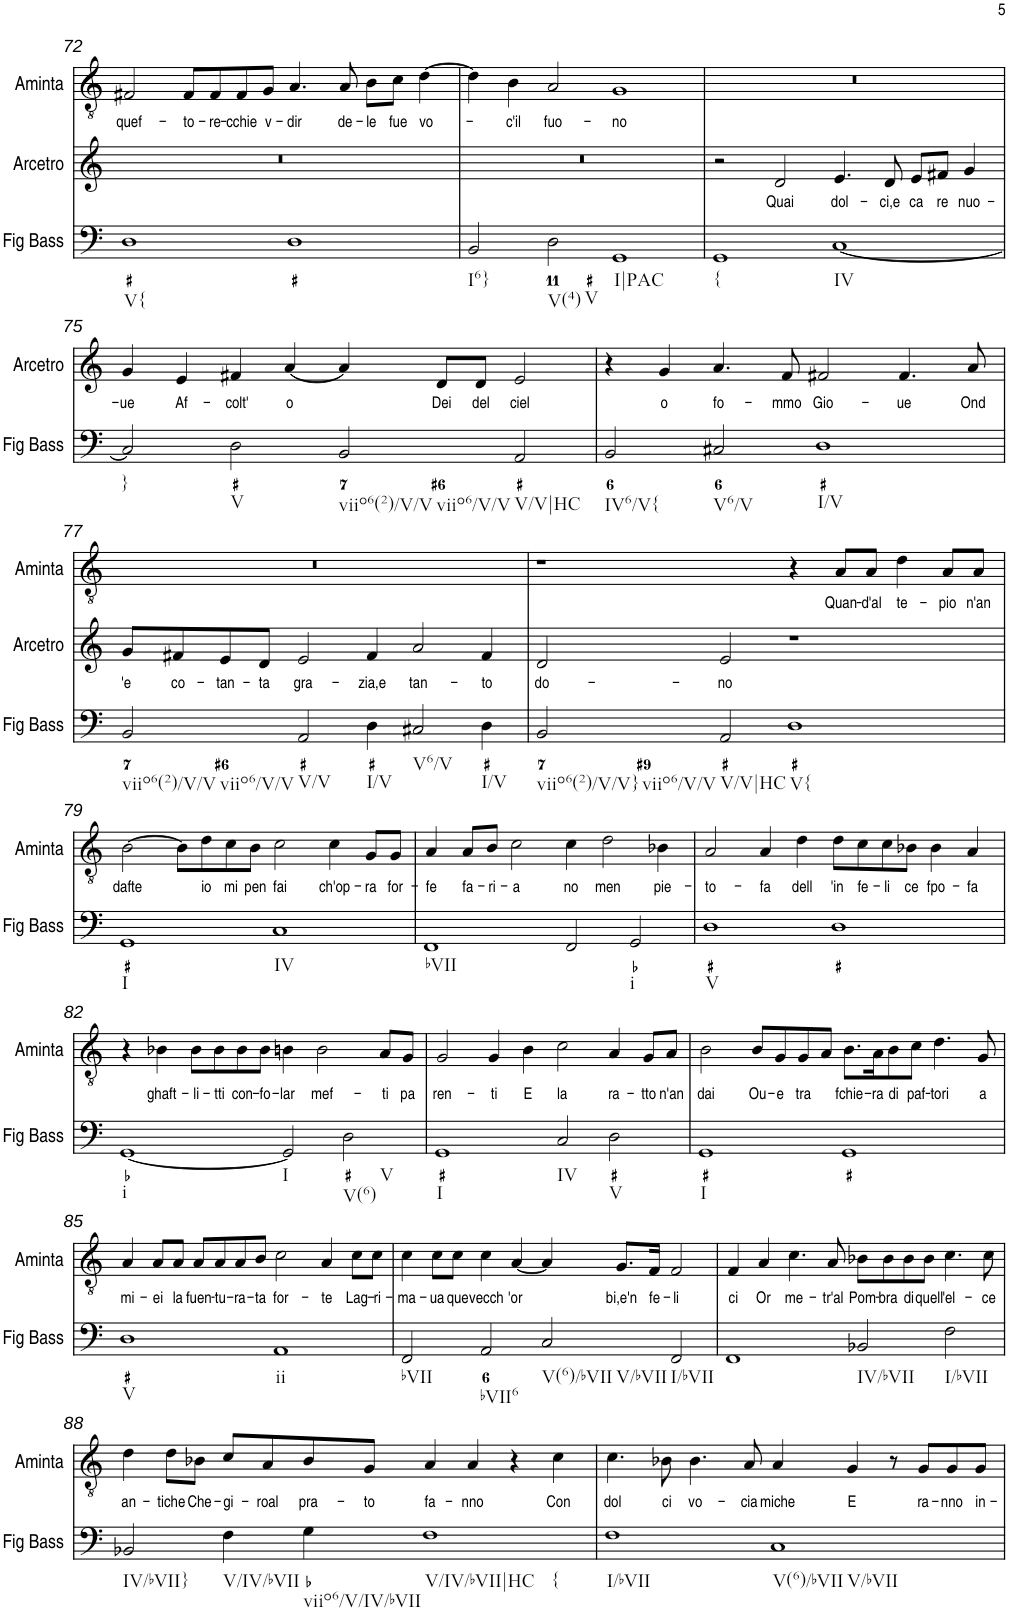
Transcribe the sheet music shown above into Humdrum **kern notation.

**kern	**kern	**text	**kern	**text
*part3	*part2	*part2	*part1	*part1
*staff3	*staff2	*staff2	*staff1	*staff1
*I"Fig Bass	*I"Arcetro	*	*I"Aminta	*
*I'Fig Bass	*I'Arcetro	*	*I'Aminta	*
!!LO:PB:g=z
*clefF4	*clefG2	*	*clefGv2	*
*k[]	*k[]	*	*k[]	*
*M4/2	*M4/2	*	*M4/2	*
=72	=72	=72	=72	=72
!LO:TX:b:t=V{	!	!	!	!
!	!	!	!	!LO:LY:b
1D	0r	.	2F#X/	quef-
!	!	!	!	!LO:LY:b
.	.	.	8F#/L	-to-
!	!	!	!	!LO:LY:b
.	.	.	8F#/	-re-
!	!	!	!	!LO:LY:b
.	.	.	8F#/	-cchie
!	!	!	!	!LO:LY:b
.	.	.	8G/J	v-
!	!	!	!	!LO:LY:b
1D	.	.	4.A/	-dir
!	!	!	!	!LO:LY:b
.	.	.	8A/	de-
!	!	!	!	!LO:LY:b
.	.	.	8B\L	-le
!	!	!	!	!LO:LY:b
.	.	.	8c\J	fue
!	!	!	!	!LO:LY:b
.	.	.	[4d\	vo-
=73	=73	=73	=73	=73
!LO:TX:b:t=I6}	!	!	!	!
2BB/	0r	.	4d\]	.
!	!	!	!	!LO:LY:b
.	.	.	4B\	-c'il
!LO:TX:b:t=V(4)	!	!	!	!
!LO:TX:b:t=V	!	!	!	!
!	!	!	!	!LO:LY:b
2D\	.	.	2A/	fuo-
!LO:TX:b:t=I|PAC	!	!	!	!
!	!	!	!	!LO:LY:b
1GG	.	.	1G	-no
=74	=74	=74	=74	=74
!LO:TX:b:t={	!	!	!	!
1GG	2r	.	0r	.
!	!	!LO:LY:b	!	!
.	2d/	Quai	.	.
!LO:TX:b:t=IV	!	!	!	!
!	!	!LO:LY:b	!	!
[1C	4.e/	dol-	.	.
!	!	!LO:LY:b	!	!
.	8d/	-ci,e	.	.
!	!	!LO:LY:b	!	!
.	8e/L	ca	.	.
!	!	!LO:LY:b	!	!
.	8f#X/J	re	.	.
!	!	!LO:LY:b	!	!
.	4g/	nuo-	.	.
!!LO:LB:g=z
=75	=75	=75	=75	=75
!LO:TX:b:t=}	!	!	!	!
!	!	!LO:LY:b	!	!
2C/]	4g/	-ue	0r	.
!	!	!LO:LY:b	!	!
.	4e/	Af-	.	.
!LO:TX:b:t=V	!	!	!	!
!	!	!LO:LY:b	!	!
2D\	4f#X/	-colt'	.	.
!	!	!LO:LY:b	!	!
.	[4a/	o	.	.
!LO:TX:b:t=viio6(2)/V/V	!	!	!	!
!LO:TX:b:t=viio6/V/V	!	!	!	!
2BB/	4a/]	.	.	.
!	!	!LO:LY:b	!	!
.	8d/L	Dei	.	.
!	!	!LO:LY:b	!	!
.	8d/J	del	.	.
!LO:TX:b:t=V/V|HC	!	!	!	!
!	!	!LO:LY:b	!	!
2AA/	2e/	ciel	.	.
=76	=76	=76	=76	=76
!LO:TX:b:t=IV6/V{	!	!	!	!
2BB/	4r	.	0r	.
!	!	!LO:LY:b	!	!
.	4g/	o	.	.
!LO:TX:b:t=V6/V	!	!	!	!
!	!	!LO:LY:b	!	!
2C#X/	4.a/	fo-	.	.
!	!	!LO:LY:b	!	!
.	8f/	-mmo	.	.
!LO:TX:b:t=I/V	!	!	!	!
!	!	!LO:LY:b	!	!
1D	2f#X/	Gio-	.	.
!	!	!LO:LY:b	!	!
.	4.f#/	-ue	.	.
!	!	!LO:LY:b	!	!
.	8a/	Ond	.	.
!!LO:LB:g=z
=77	=77	=77	=77	=77
!LO:TX:b:t=viio6(2)/V/V	!	!	!	!
!LO:TX:b:t=viio6/V/V	!	!	!	!
!	!	!LO:LY:b	!	!
2BB/	8g/L	'e	0r	.
!	!	!LO:LY:b	!	!
.	8f#X/	co-	.	.
!	!	!LO:LY:b	!	!
.	8e/	-tan-	.	.
!	!	!LO:LY:b	!	!
.	8d/J	-ta	.	.
!LO:TX:b:t=V/V	!	!	!	!
!	!	!LO:LY:b	!	!
2AA/	2e/	gra-	.	.
!LO:TX:b:t=I/V	!	!	!	!
!	!	!LO:LY:b	!	!
4D\	4f#/	-zia,e	.	.
!LO:TX:b:t=V6/V	!	!	!	!
!	!	!LO:LY:b	!	!
2C#X/	2a/	tan-	.	.
!LO:TX:b:t=I/V	!	!	!	!
!	!	!LO:LY:b	!	!
4D\	4f#/	-to	.	.
=78	=78	=78	=78	=78
!LO:TX:b:t=viio6(2)/V/V}	!	!	!	!
!LO:TX:b:t=viio6/V/V	!	!	!	!
!	!	!LO:LY:b	!	!
2BB/	2d/	do-	1r	.
!LO:TX:b:t=V/V|HC	!	!	!	!
!	!	!LO:LY:b	!	!
2AA/	2e/	-no	.	.
!LO:TX:b:t=V{	!	!	!	!
1D	1r	.	4r	.
!	!	!	!	!LO:LY:b
.	.	.	8A/L	Quan-
!	!	!	!	!LO:LY:b
.	.	.	8A/J	-d'al
!	!	!	!	!LO:LY:b
.	.	.	4d\	te-
!	!	!	!	!LO:LY:b
.	.	.	8A/L	-pio
!	!	!	!	!LO:LY:b
.	.	.	8A/J	n'an
!!LO:LB:g=z
=79	=79	=79	=79	=79
!LO:TX:b:t=I	!	!	!	!
!	!	!	!	!LO:LY:b
1GG	0r	.	[2B\	dafte
.	.	.	8B\L]	.
!	!	!	!	!LO:LY:b
.	.	.	8d\	io
!	!	!	!	!LO:LY:b
.	.	.	8c\	mi
!	!	!	!	!LO:LY:b
.	.	.	8B\J	pen
!LO:TX:b:t=IV	!	!	!	!
!	!	!	!	!LO:LY:b
1C	.	.	2c\	fai
!	!	!	!	!LO:LY:b
.	.	.	4c\	ch'op-
!	!	!	!	!LO:LY:b
.	.	.	8G/L	-ra
!	!	!	!	!LO:LY:b
.	.	.	8G/J	for-
=80	=80	=80	=80	=80
!LO:TX:b:t=bVII	!	!	!	!
!	!	!	!	!LO:LY:b
1FF	0r	.	4A/	-fe
!	!	!	!	!LO:LY:b
.	.	.	8A/L	fa-
!	!	!	!	!LO:LY:b
.	.	.	8B/J	-ri-
!	!	!	!	!LO:LY:b
.	.	.	2c\	-a
!	!	!	!	!LO:LY:b
2FF/	.	.	4c\	no
!	!	!	!	!LO:LY:b
.	.	.	2d\	men
!LO:TX:b:t=i	!	!	!	!
2GG/	.	.	.	.
!	!	!	!	!LO:LY:b
.	.	.	4B-X\	pie-
=81	=81	=81	=81	=81
!LO:TX:b:t=V	!	!	!	!
!	!	!	!	!LO:LY:b
1D	0r	.	2A/	-to-
!	!	!	!	!LO:LY:b
.	.	.	4A/	-fa
!	!	!	!	!LO:LY:b
.	.	.	4d\	dell
!	!	!	!	!LO:LY:b
1D	.	.	8d\L	'in
!	!	!	!	!LO:LY:b
.	.	.	8c\	fe-
!	!	!	!	!LO:LY:b
.	.	.	8c\	-li
!	!	!	!	!LO:LY:b
.	.	.	8B-X\J	ce
!	!	!	!	!LO:LY:b
.	.	.	4B-\	fpo-
!	!	!	!	!LO:LY:b
.	.	.	4A/	-fa
!!LO:LB:g=z
=82	=82	=82	=82	=82
!LO:TX:b:t=i	!	!	!	!
[1GG	0r	.	4r	.
!	!	!	!	!LO:LY:b
.	.	.	4B-X\	ghaft-
!	!	!	!	!LO:LY:b
.	.	.	8B-\L	-li-
!	!	!	!	!LO:LY:b
.	.	.	8B-\	-tti
!	!	!	!	!LO:LY:b
.	.	.	8B-\	con-
!	!	!	!	!LO:LY:b
.	.	.	8B-\J	-fo-
!LO:TX:b:t=I	!	!	!	!
!	!	!	!	!LO:LY:b
2GG/]	.	.	4Bn\	-lar
!	!	!	!	!LO:LY:b
.	.	.	2B\	mef-
!LO:TX:b:t=V(6)	!	!	!	!
!LO:TX:b:t=V	!	!	!	!
2D\	.	.	.	.
!	!	!	!	!LO:LY:b
.	.	.	8A/L	-ti
!	!	!	!	!LO:LY:b
.	.	.	8G/J	pa
=83	=83	=83	=83	=83
!LO:TX:b:t=I	!	!	!	!
!	!	!	!	!LO:LY:b
1GG	0r	.	2G/	ren-
!	!	!	!	!LO:LY:b
.	.	.	4G/	-ti
!	!	!	!	!LO:LY:b
.	.	.	4B\	E
!LO:TX:b:t=IV	!	!	!	!
!	!	!	!	!LO:LY:b
2C/	.	.	2c\	la
!LO:TX:b:t=V	!	!	!	!
!	!	!	!	!LO:LY:b
2D\	.	.	4A/	ra-
!	!	!	!	!LO:LY:b
.	.	.	8G/L	-tto
!	!	!	!	!LO:LY:b
.	.	.	8A/J	n'an
=84	=84	=84	=84	=84
!LO:TX:b:t=I	!	!	!	!
!	!	!	!	!LO:LY:b
1GG	0r	.	2B\	dai
!	!	!	!	!LO:LY:b
.	.	.	8B/L	Ou-
!	!	!	!	!LO:LY:b
.	.	.	8G/	-e
!	!	!	!	!LO:LY:b
.	.	.	8G/	tra
.	.	.	8A/J	.
!	!	!	!	!LO:LY:b
1GG	.	.	8.B\L	fchie-
!	!	!	!	!LO:LY:b
.	.	.	16A\K	-ra
!	!	!	!	!LO:LY:b
.	.	.	8B\	di
!	!	!	!	!LO:LY:b
.	.	.	8c\J	paf-
!	!	!	!	!LO:LY:b
.	.	.	4.d\	-tori
!	!	!	!	!LO:LY:b
.	.	.	8G/	a
!!LO:LB:g=z
=85	=85	=85	=85	=85
!LO:TX:b:t=V	!	!	!	!
!	!	!	!	!LO:LY:b
1D	0r	.	4A/	mi-
!	!	!	!	!LO:LY:b
.	.	.	8A/L	-ei
!	!	!	!	!LO:LY:b
.	.	.	8A/J	la
!	!	!	!	!LO:LY:b
.	.	.	8A/L	fuen-
!	!	!	!	!LO:LY:b
.	.	.	8A/	-tu-
!	!	!	!	!LO:LY:b
.	.	.	8A/	-ra-
!	!	!	!	!LO:LY:b
.	.	.	8B/J	-ta
!LO:TX:b:t=ii	!	!	!	!
!	!	!	!	!LO:LY:b
1AA	.	.	2c\	for-
!	!	!	!	!LO:LY:b
.	.	.	4A/	-te
!	!	!	!	!LO:LY:b
.	.	.	8c\L	Lag-
!	!	!	!	!LO:LY:b
.	.	.	8c\J	-ri-
=86	=86	=86	=86	=86
!LO:TX:b:t=bVII	!	!	!	!
!	!	!	!	!LO:LY:b
2FF/	0r	.	4c\	-ma-
!	!	!	!	!LO:LY:b
.	.	.	8c\L	-ua
!	!	!	!	!LO:LY:b
.	.	.	8c\J	que
!LO:TX:b:t=bVII6	!	!	!	!
!	!	!	!	!LO:LY:b
2AA/	.	.	4c\	vecch
!	!	!	!	!LO:LY:b
.	.	.	[4A/	'or
!LO:TX:b:t=V(6)/bVII	!	!	!	!
!LO:TX:b:t=V/bVII	!	!	!	!
2C/	.	.	4A/]	.
!	!	!	!	!LO:LY:b
.	.	.	8.G/L	bi,e'n
!	!	!	!	!LO:LY:b
.	.	.	16F/Jk	fe-
!LO:TX:b:t=I/bVII	!	!	!	!
!	!	!	!	!LO:LY:b
2FF/	.	.	2F/	-li
=87	=87	=87	=87	=87
!	!	!	!	!LO:LY:b
1FF	0r	.	4F/	ci
!	!	!	!	!LO:LY:b
.	.	.	4A/	Or
!	!	!	!	!LO:LY:b
.	.	.	4.c\	me-
!	!	!	!	!LO:LY:b
.	.	.	8A/	-tr'al
!LO:TX:b:t=IV/bVII	!	!	!	!
!	!	!	!	!LO:LY:b
2BB-X/	.	.	8B-X\L	Pom-
!	!	!	!	!LO:LY:b
.	.	.	8B-\	-bra
!	!	!	!	!LO:LY:b
.	.	.	8B-\	di
!	!	!	!	!LO:LY:b
.	.	.	8B-\J	quell
!LO:TX:b:t=I/bVII	!	!	!	!
!	!	!	!	!LO:LY:b
2F\	.	.	4.c\	'el-
!	!	!	!	!LO:LY:b
.	.	.	8c\	-ce
!!LO:LB:g=z
=88	=88	=88	=88	=88
!LO:TX:b:t=IV/bVII}	!	!	!	!
!	!	!	!	!LO:LY:b
2BB-X/	0r	.	4d\	an-
!	!	!	!	!LO:LY:b
.	.	.	8d\L	-tiche
!	!	!	!	!LO:LY:b
.	.	.	8B-X\J	Che-
!LO:TX:b:t=V/IV/bVII	!	!	!	!
!	!	!	!	!LO:LY:b
4F\	.	.	8c/L	-gi-
!	!	!	!	!LO:LY:b
.	.	.	8A/	-roal
!LO:TX:b:t=viio6/V/IV/bVII	!	!	!	!
!	!	!	!	!LO:LY:b
4G\	.	.	8B-/	pra-
!	!	!	!	!LO:LY:b
.	.	.	8G/J	-to
!LO:TX:b:t=V/IV/bVII|HC	!	!	!	!
!LO:TX:b:t={	!	!	!	!
!	!	!	!	!LO:LY:b
1F	.	.	4A/	fa-
!	!	!	!	!LO:LY:b
.	.	.	4A/	-nno
.	.	.	4r	.
!	!	!	!	!LO:LY:b
.	.	.	4c\	Con
=89	=89	=89	=89	=89
!LO:TX:b:t=I/bVII	!	!	!	!
!	!	!	!	!LO:LY:b
1F	0r	.	4.c\	dol
!	!	!	!	!LO:LY:b
.	.	.	8B-X\	ci
!	!	!	!	!LO:LY:b
.	.	.	4.B-\	vo-
!	!	!	!	!LO:LY:b
.	.	.	8A/	-cia
!LO:TX:b:t=V(6)/bVII	!	!	!	!
!LO:TX:b:t=V/bVII	!	!	!	!
!	!	!	!	!LO:LY:b
1C	.	.	4A/	miche
!	!	!	!	!LO:LY:b
.	.	.	4G/	E
.	.	.	8r	.
!	!	!	!	!LO:LY:b
.	.	.	8G/L	ra-
!	!	!	!	!LO:LY:b
.	.	.	8G/	-nno
!	!	!	!	!LO:LY:b
.	.	.	8G/J	in-
=	=	=	=	=
*-	*-	*-	*-	*-
